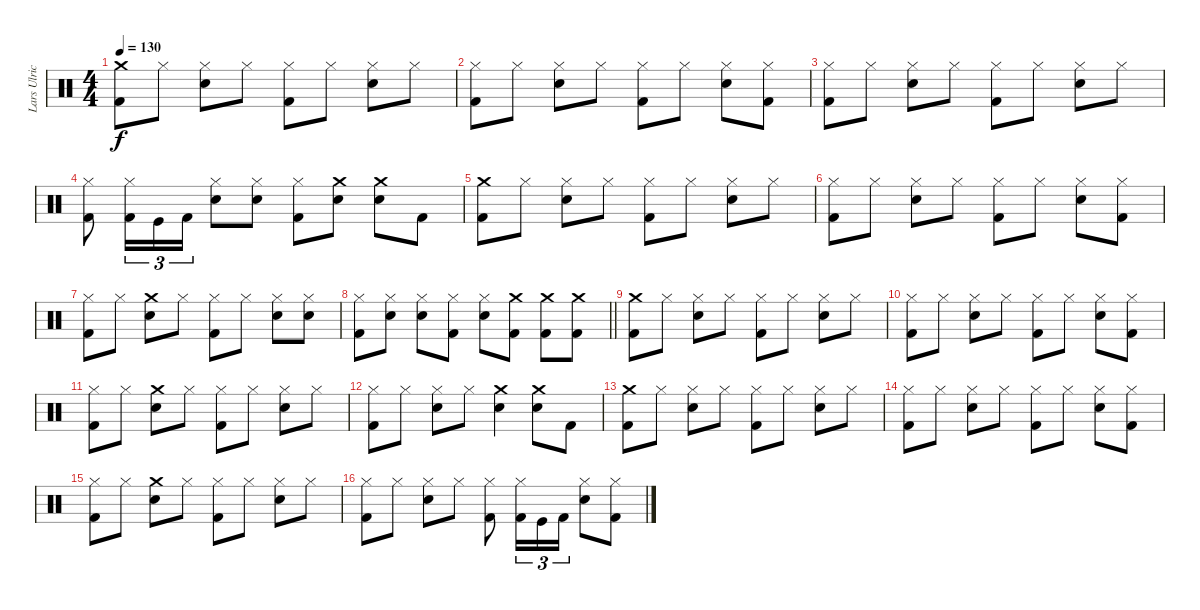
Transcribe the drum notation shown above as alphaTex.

\track ("Lars Ulrich" "Lars Ulric") {instrument percussion}
\staff {score}
\articulation defaults
\ts (4 4)
\tempo 130
\clef neutral
\ks c
("Crash medium (hit)" "Kick (hit) 2").8{dy f} "Hi-Hat (closed)".8 ("Snare (hit) 2" "Hi-Hat (closed)").8 "Hi-Hat (closed)".8 ("Hi-Hat (closed)" "Kick (hit) 2").8 "Hi-Hat (closed)".8 ("Snare (hit) 2" "Hi-Hat (closed)").8 "Hi-Hat (closed)".8 |
("Hi-Hat (closed)" "Kick (hit) 2").8 "Hi-Hat (closed)".8 ("Snare (hit) 2" "Hi-Hat (closed)").8 "Hi-Hat (closed)".8 ("Hi-Hat (closed)" "Kick (hit) 2").8 "Hi-Hat (closed)".8 ("Snare (hit) 2" "Hi-Hat (closed)").8 ("Hi-Hat (closed)" "Kick (hit) 2").8 |
("Hi-Hat (closed)" "Kick (hit) 2").8 "Hi-Hat (closed)".8 ("Snare (hit) 2" "Hi-Hat (closed)").8 "Hi-Hat (closed)".8 ("Hi-Hat (closed)" "Kick (hit) 2").8 "Hi-Hat (closed)".8 ("Snare (hit) 2" "Hi-Hat (closed)").8 "Hi-Hat (closed)".8 |
("Kick (hit) 2" "Hi-Hat (closed)").8 ("Kick (hit) 2" "Hi-Hat (closed)").16{tu (3 2)} "Kick (hit)".16{tu (3 2)} "Kick (hit) 2".16{tu (3 2)} ("Snare (hit) 2" "Hi-Hat (closed)").8 ("Snare (hit) 2" "Hi-Hat (closed)").8 ("Kick (hit) 2" "Hi-Hat (closed)").8 ("Crash medium (hit)" "Snare (hit) 2").8 ("Snare (hit) 2" "Crash medium (hit)").8 "Kick (hit) 2".8 |
("Crash medium (hit)" "Kick (hit) 2").8 "Hi-Hat (closed)".8 ("Snare (hit) 2" "Hi-Hat (closed)").8 "Hi-Hat (closed)".8 ("Hi-Hat (closed)" "Kick (hit) 2").8 "Hi-Hat (closed)".8 ("Snare (hit) 2" "Hi-Hat (closed)").8 "Hi-Hat (closed)".8 |
("Hi-Hat (closed)" "Kick (hit) 2").8 "Hi-Hat (closed)".8 ("Snare (hit) 2" "Hi-Hat (closed)").8 "Hi-Hat (closed)".8 ("Hi-Hat (closed)" "Kick (hit) 2").8 "Hi-Hat (closed)".8 ("Snare (hit) 2" "Hi-Hat (closed)").8 ("Hi-Hat (closed)" "Kick (hit) 2").8 |
("Hi-Hat (closed)" "Kick (hit) 2").8 "Hi-Hat (closed)".8 ("Crash medium (hit)" "Snare (hit) 2").8 "Hi-Hat (closed)".8 ("Hi-Hat (closed)" "Kick (hit) 2").8 "Hi-Hat (closed)".8 ("Snare (hit) 2" "Hi-Hat (closed)").8 ("Snare (hit) 2" "Hi-Hat (closed)").8 |
\barLineRight lightlight
("Kick (hit) 2" "Hi-Hat (closed)").8 ("Snare (hit) 2" "Hi-Hat (closed)").8 ("Snare (hit) 2" "Hi-Hat (closed)").8 ("Hi-Hat (closed)" "Kick (hit) 2").8 ("Snare (hit) 2" "Hi-Hat (closed)").8 ("Crash medium (hit)" "Kick (hit) 2").8 ("Crash medium (hit)" "Kick (hit) 2").8 ("Crash medium (hit)" "Kick (hit) 2").8 |
("Crash medium (hit)" "Kick (hit) 2").8 "Hi-Hat (closed)".8 ("Snare (hit) 2" "Hi-Hat (closed)").8 "Hi-Hat (closed)".8 ("Hi-Hat (closed)" "Kick (hit) 2").8 "Hi-Hat (closed)".8 ("Snare (hit) 2" "Hi-Hat (closed)").8 "Hi-Hat (closed)".8 |
("Hi-Hat (closed)" "Kick (hit) 2").8 "Hi-Hat (closed)".8 ("Snare (hit) 2" "Hi-Hat (closed)").8 "Hi-Hat (closed)".8 ("Hi-Hat (closed)" "Kick (hit) 2").8 "Hi-Hat (closed)".8 ("Snare (hit) 2" "Hi-Hat (closed)").8 ("Hi-Hat (closed)" "Kick (hit) 2").8 |
("Hi-Hat (closed)" "Kick (hit) 2").8 "Hi-Hat (closed)".8 ("Crash medium (hit)" "Snare (hit) 2").8 "Hi-Hat (closed)".8 ("Hi-Hat (closed)" "Kick (hit) 2").8 "Hi-Hat (closed)".8 ("Snare (hit) 2" "Hi-Hat (closed)").8 "Hi-Hat (closed)".8 |
("Hi-Hat (closed)" "Kick (hit) 2").8 "Hi-Hat (closed)".8 ("Hi-Hat (closed)" "Snare (hit) 2").8 "Hi-Hat (closed)".8 ("Crash medium (hit)" "Snare (hit) 2").4 ("Crash medium (hit)" "Snare (hit) 2").8 "Kick (hit) 2".8 |
("Crash medium (hit)" "Kick (hit) 2").8 "Hi-Hat (closed)".8 ("Snare (hit) 2" "Hi-Hat (closed)").8 "Hi-Hat (closed)".8 ("Hi-Hat (closed)" "Kick (hit) 2").8 "Hi-Hat (closed)".8 ("Snare (hit) 2" "Hi-Hat (closed)").8 "Hi-Hat (closed)".8 |
("Hi-Hat (closed)" "Kick (hit) 2").8 "Hi-Hat (closed)".8 ("Snare (hit) 2" "Hi-Hat (closed)").8 "Hi-Hat (closed)".8 ("Hi-Hat (closed)" "Kick (hit) 2").8 "Hi-Hat (closed)".8 ("Snare (hit) 2" "Hi-Hat (closed)").8 ("Hi-Hat (closed)" "Kick (hit) 2").8 |
("Hi-Hat (closed)" "Kick (hit) 2").8 "Hi-Hat (closed)".8 ("Crash medium (hit)" "Snare (hit) 2").8 "Hi-Hat (closed)".8 ("Hi-Hat (closed)" "Kick (hit) 2").8 "Hi-Hat (closed)".8 ("Snare (hit) 2" "Hi-Hat (closed)").8 "Hi-Hat (closed)".8 |
("Kick (hit) 2" "Hi-Hat (closed)").8 "Hi-Hat (closed)".8 ("Hi-Hat (closed)" "Snare (hit) 2").8 "Hi-Hat (closed)".8 ("Kick (hit) 2" "Hi-Hat (closed)").8 ("Kick (hit) 2" "Hi-Hat (closed)").16{tu (3 2)} "Kick (hit)".16{tu (3 2)} "Kick (hit) 2".16{tu (3 2)} ("Snare (hit) 2" "Hi-Hat (closed)").8 ("Kick (hit) 2" "Hi-Hat (closed)").8
